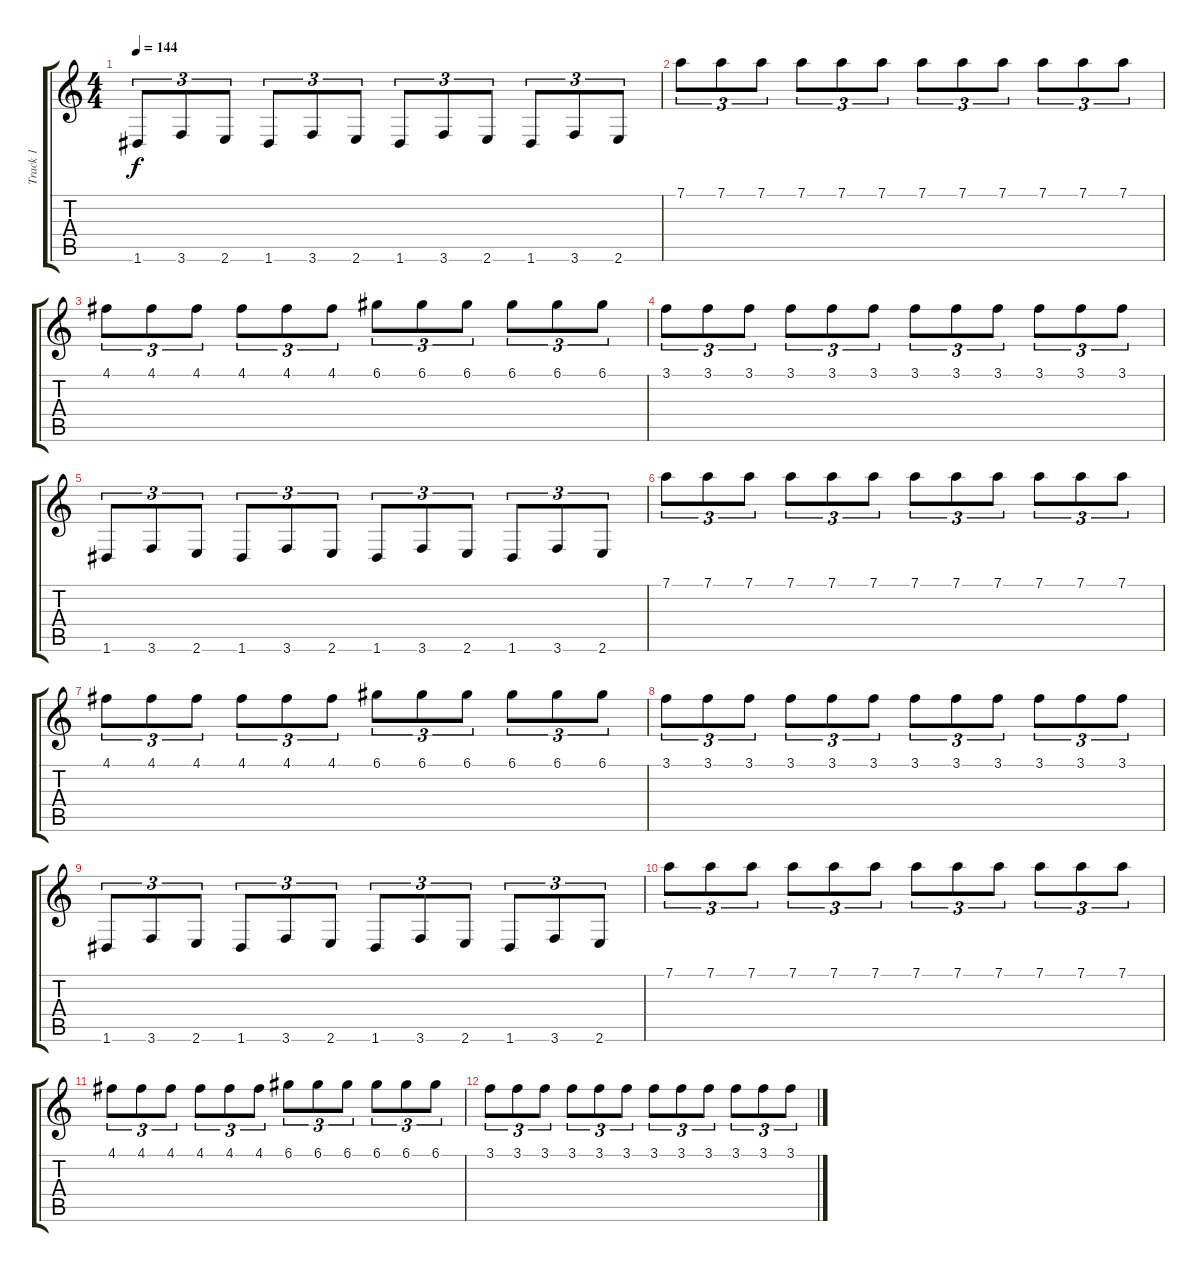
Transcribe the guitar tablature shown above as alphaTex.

\track ("Track 1" "Track 1") {instrument distortionguitar}
\staff {score tabs}
\tuning (D4 A3 F3 C3 G2 D2) {hide}
\ts (4 4)
\tempo 144
\clef g2
\ks c
1.6.8{tu (3 2) dy f} 3.6.8{tu (3 2)} 2.6.8{tu (3 2)} 1.6.8{tu (3 2)} 3.6.8{tu (3 2)} 2.6.8{tu (3 2)} 1.6.8{tu (3 2)} 3.6.8{tu (3 2)} 2.6.8{tu (3 2)} 1.6.8{tu (3 2)} 3.6.8{tu (3 2)} 2.6.8{tu (3 2)} |
7.1.8{tu (3 2)} 7.1.8{tu (3 2)} 7.1.8{tu (3 2)} 7.1.8{tu (3 2)} 7.1.8{tu (3 2)} 7.1.8{tu (3 2)} 7.1.8{tu (3 2)} 7.1.8{tu (3 2)} 7.1.8{tu (3 2)} 7.1.8{tu (3 2)} 7.1.8{tu (3 2)} 7.1.8{tu (3 2)} |
4.1.8{tu (3 2)} 4.1.8{tu (3 2)} 4.1.8{tu (3 2)} 4.1.8{tu (3 2)} 4.1.8{tu (3 2)} 4.1.8{tu (3 2)} 6.1.8{tu (3 2)} 6.1.8{tu (3 2)} 6.1.8{tu (3 2)} 6.1.8{tu (3 2)} 6.1.8{tu (3 2)} 6.1.8{tu (3 2)} |
3.1.8{tu (3 2)} 3.1.8{tu (3 2)} 3.1.8{tu (3 2)} 3.1.8{tu (3 2)} 3.1.8{tu (3 2)} 3.1.8{tu (3 2)} 3.1.8{tu (3 2)} 3.1.8{tu (3 2)} 3.1.8{tu (3 2)} 3.1.8{tu (3 2)} 3.1.8{tu (3 2)} 3.1.8{tu (3 2)} |
1.6.8{tu (3 2)} 3.6.8{tu (3 2)} 2.6.8{tu (3 2)} 1.6.8{tu (3 2)} 3.6.8{tu (3 2)} 2.6.8{tu (3 2)} 1.6.8{tu (3 2)} 3.6.8{tu (3 2)} 2.6.8{tu (3 2)} 1.6.8{tu (3 2)} 3.6.8{tu (3 2)} 2.6.8{tu (3 2)} |
7.1.8{tu (3 2)} 7.1.8{tu (3 2)} 7.1.8{tu (3 2)} 7.1.8{tu (3 2)} 7.1.8{tu (3 2)} 7.1.8{tu (3 2)} 7.1.8{tu (3 2)} 7.1.8{tu (3 2)} 7.1.8{tu (3 2)} 7.1.8{tu (3 2)} 7.1.8{tu (3 2)} 7.1.8{tu (3 2)} |
4.1.8{tu (3 2)} 4.1.8{tu (3 2)} 4.1.8{tu (3 2)} 4.1.8{tu (3 2)} 4.1.8{tu (3 2)} 4.1.8{tu (3 2)} 6.1.8{tu (3 2)} 6.1.8{tu (3 2)} 6.1.8{tu (3 2)} 6.1.8{tu (3 2)} 6.1.8{tu (3 2)} 6.1.8{tu (3 2)} |
3.1.8{tu (3 2)} 3.1.8{tu (3 2)} 3.1.8{tu (3 2)} 3.1.8{tu (3 2)} 3.1.8{tu (3 2)} 3.1.8{tu (3 2)} 3.1.8{tu (3 2)} 3.1.8{tu (3 2)} 3.1.8{tu (3 2)} 3.1.8{tu (3 2)} 3.1.8{tu (3 2)} 3.1.8{tu (3 2)} |
1.6.8{tu (3 2)} 3.6.8{tu (3 2)} 2.6.8{tu (3 2)} 1.6.8{tu (3 2)} 3.6.8{tu (3 2)} 2.6.8{tu (3 2)} 1.6.8{tu (3 2)} 3.6.8{tu (3 2)} 2.6.8{tu (3 2)} 1.6.8{tu (3 2)} 3.6.8{tu (3 2)} 2.6.8{tu (3 2)} |
7.1.8{tu (3 2)} 7.1.8{tu (3 2)} 7.1.8{tu (3 2)} 7.1.8{tu (3 2)} 7.1.8{tu (3 2)} 7.1.8{tu (3 2)} 7.1.8{tu (3 2)} 7.1.8{tu (3 2)} 7.1.8{tu (3 2)} 7.1.8{tu (3 2)} 7.1.8{tu (3 2)} 7.1.8{tu (3 2)} |
4.1.8{tu (3 2)} 4.1.8{tu (3 2)} 4.1.8{tu (3 2)} 4.1.8{tu (3 2)} 4.1.8{tu (3 2)} 4.1.8{tu (3 2)} 6.1.8{tu (3 2)} 6.1.8{tu (3 2)} 6.1.8{tu (3 2)} 6.1.8{tu (3 2)} 6.1.8{tu (3 2)} 6.1.8{tu (3 2)} |
3.1.8{tu (3 2)} 3.1.8{tu (3 2)} 3.1.8{tu (3 2)} 3.1.8{tu (3 2)} 3.1.8{tu (3 2)} 3.1.8{tu (3 2)} 3.1.8{tu (3 2)} 3.1.8{tu (3 2)} 3.1.8{tu (3 2)} 3.1.8{tu (3 2)} 3.1.8{tu (3 2)} 3.1.8{tu (3 2)}
